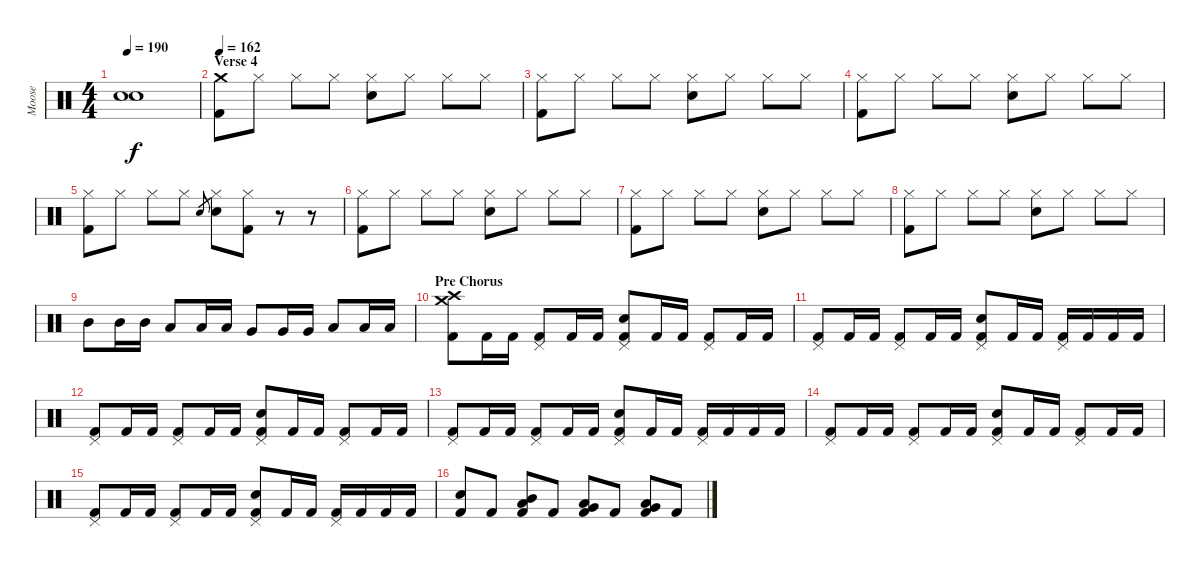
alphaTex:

\track ("Moose" "Moose") {instrument percussion}
\staff {score}
\articulation defaults
\ts (4 4)
\tempo 190
\clef neutral
\ks c
("Snare (hit)"{t} "Snare (hit)"{t}).1{dy f} |
\section ("" "Verse 4")
\tempo 162
("Kick (hit) 2" "Crash medium (hit)").8{volume 14} "Hi-Hat (closed)".8 "Hi-Hat (closed)".8 "Hi-Hat (closed)".8 ("Snare (hit) 2" "Hi-Hat (closed)").8 "Hi-Hat (closed)".8 "Hi-Hat (closed)".8 "Hi-Hat (closed)".8 |
("Kick (hit) 2" "Hi-Hat (closed)").8 "Hi-Hat (closed)".8 "Hi-Hat (closed)".8 "Hi-Hat (closed)".8 ("Snare (hit) 2" "Hi-Hat (closed)").8 "Hi-Hat (closed)".8 "Hi-Hat (closed)".8 "Hi-Hat (closed)".8 |
("Kick (hit) 2" "Hi-Hat (closed)").8 "Hi-Hat (closed)".8 "Hi-Hat (closed)".8 "Hi-Hat (closed)".8 ("Snare (hit) 2" "Hi-Hat (closed)").8 "Hi-Hat (closed)".8 "Hi-Hat (closed)".8 "Hi-Hat (closed)".8 |
("Kick (hit) 2" "Hi-Hat (closed)").8 "Hi-Hat (closed)".8 "Hi-Hat (closed)".8 "Hi-Hat (closed)".8 "Snare (hit) 2".8{gr} ("Snare (hit) 2" "Hi-Hat (closed)").8 ("Kick (hit) 2" "Hi-Hat (closed)").8 r.8 r.8 |
("Kick (hit) 2" "Hi-Hat (closed)").8 "Hi-Hat (closed)".8 "Hi-Hat (closed)".8 "Hi-Hat (closed)".8 ("Snare (hit) 2" "Hi-Hat (closed)").8 "Hi-Hat (closed)".8 "Hi-Hat (closed)".8 "Hi-Hat (closed)".8 |
("Kick (hit) 2" "Hi-Hat (closed)").8 "Hi-Hat (closed)".8 "Hi-Hat (closed)".8 "Hi-Hat (closed)".8 ("Snare (hit) 2" "Hi-Hat (closed)").8 "Hi-Hat (closed)".8 "Hi-Hat (closed)".8 "Hi-Hat (closed)".8 |
("Kick (hit) 2" "Hi-Hat (closed)").8 "Hi-Hat (closed)".8 "Hi-Hat (closed)".8 "Hi-Hat (closed)".8 ("Snare (hit) 2" "Hi-Hat (closed)").8 "Hi-Hat (closed)".8 "Hi-Hat (closed)".8 "Hi-Hat (closed)".8 |
"Mid Tom (hit)".8 "Mid Tom (hit)".16 "Mid Tom (hit)".16 "Low Tom (hit)".8 "Low Tom (hit)".16 "Low Tom (hit)".16 "Very Low Tom (hit)".8 "Very Low Tom (hit)".16 "Very Low Tom (hit)".16 "Low Floor Tom (hit)".8 "Low Floor Tom (hit)".16 "Low Floor Tom (hit)".16 |
\section ("" "Pre Chorus")
("Kick (hit) 2" "Crash high (hit)" "Crash medium (hit)").8 "Kick (hit) 2".16 "Kick (hit) 2".16 ("Kick (hit) 2" "Pedal Hi-Hat (hit)").8 "Kick (hit) 2".16 "Kick (hit) 2".16 ("Kick (hit) 2" "Snare (hit) 2" "Pedal Hi-Hat (hit)").8 "Kick (hit) 2".16 "Kick (hit) 2".16 ("Kick (hit) 2" "Pedal Hi-Hat (hit)").8 "Kick (hit) 2".16 "Kick (hit) 2".16 |
("Kick (hit) 2" "Pedal Hi-Hat (hit)").8 "Kick (hit) 2".16 "Kick (hit) 2".16 ("Kick (hit) 2" "Pedal Hi-Hat (hit)").8 "Kick (hit) 2".16 "Kick (hit) 2".16 ("Kick (hit) 2" "Snare (hit) 2" "Pedal Hi-Hat (hit)").8 "Kick (hit) 2".16 "Kick (hit) 2".16 ("Kick (hit) 2" "Pedal Hi-Hat (hit)").16 "Kick (hit) 2".16 "Kick (hit) 2".16 "Kick (hit) 2".16 |
("Kick (hit) 2" "Pedal Hi-Hat (hit)").8 "Kick (hit) 2".16 "Kick (hit) 2".16 ("Kick (hit) 2" "Pedal Hi-Hat (hit)").8 "Kick (hit) 2".16 "Kick (hit) 2".16 ("Kick (hit) 2" "Snare (hit) 2" "Pedal Hi-Hat (hit)").8 "Kick (hit) 2".16 "Kick (hit) 2".16 ("Kick (hit) 2" "Pedal Hi-Hat (hit)").8 "Kick (hit) 2".16 "Kick (hit) 2".16 |
("Kick (hit) 2" "Pedal Hi-Hat (hit)").8 "Kick (hit) 2".16 "Kick (hit) 2".16 ("Kick (hit) 2" "Pedal Hi-Hat (hit)").8 "Kick (hit) 2".16 "Kick (hit) 2".16 ("Kick (hit) 2" "Snare (hit) 2" "Pedal Hi-Hat (hit)").8 "Kick (hit) 2".16 "Kick (hit) 2".16 ("Kick (hit) 2" "Pedal Hi-Hat (hit)").16 "Kick (hit) 2".16 "Kick (hit) 2".16 "Kick (hit) 2".16 |
("Kick (hit) 2" "Pedal Hi-Hat (hit)").8 "Kick (hit) 2".16 "Kick (hit) 2".16 ("Kick (hit) 2" "Pedal Hi-Hat (hit)").8 "Kick (hit) 2".16 "Kick (hit) 2".16 ("Kick (hit) 2" "Snare (hit) 2" "Pedal Hi-Hat (hit)").8 "Kick (hit) 2".16 "Kick (hit) 2".16 ("Kick (hit) 2" "Pedal Hi-Hat (hit)").8 "Kick (hit) 2".16 "Kick (hit) 2".16 |
("Kick (hit) 2" "Pedal Hi-Hat (hit)").8 "Kick (hit) 2".16 "Kick (hit) 2".16 ("Kick (hit) 2" "Pedal Hi-Hat (hit)").8 "Kick (hit) 2".16 "Kick (hit) 2".16 ("Kick (hit) 2" "Snare (hit) 2" "Pedal Hi-Hat (hit)").8 "Kick (hit) 2".16 "Kick (hit) 2".16 ("Kick (hit) 2" "Pedal Hi-Hat (hit)").16 "Kick (hit) 2".16 "Kick (hit) 2".16 "Kick (hit) 2".16 |
("Kick (hit) 2" "Snare (hit) 2").8 "Kick (hit) 2".8 ("Kick (hit) 2" "Low Tom (hit)" "Mid Tom (hit)").8 "Kick (hit) 2".8 ("Kick (hit) 2" "Very Low Tom (hit)" "Low Tom (hit)").8 "Kick (hit) 2".8 ("Kick (hit) 2" "Low Floor Tom (hit)" "Very Low Tom (hit)").8 "Kick (hit) 2".8
